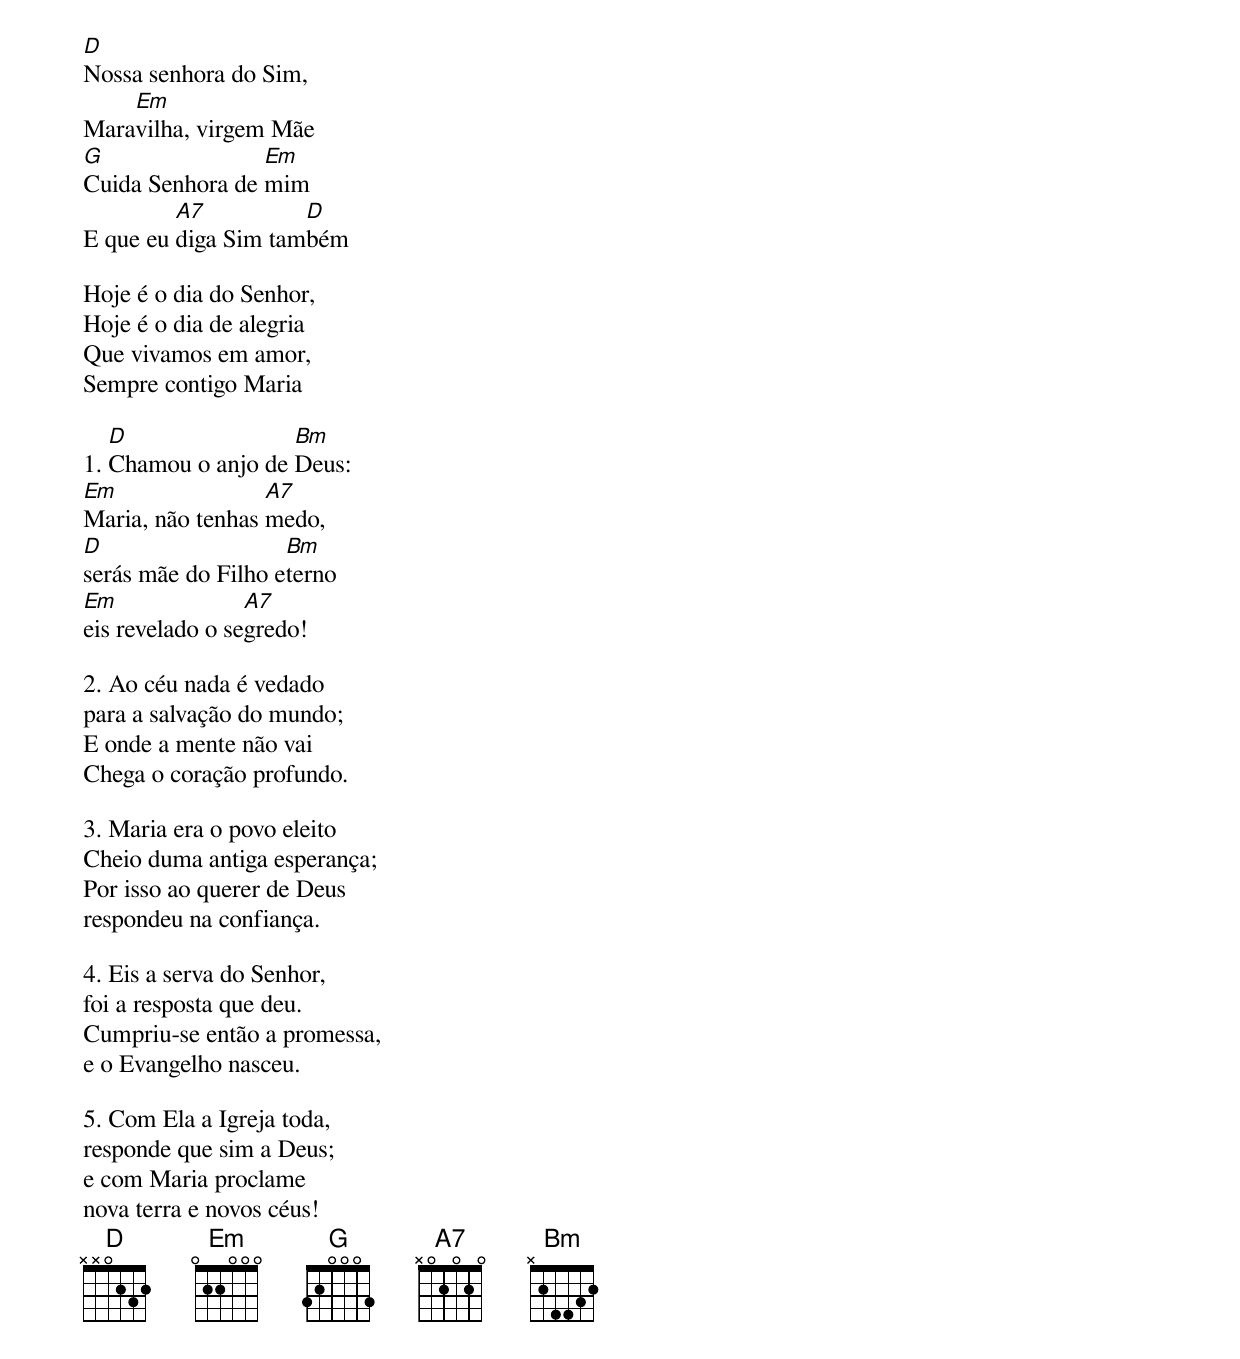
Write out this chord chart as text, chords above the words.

D
Nossa senhora do Sim,
    Em
Maravilha, virgem Mãe
G                Em
Cuida Senhora de mim
         A7          D
E que eu diga Sim também

Hoje é o dia do Senhor,
Hoje é o dia de alegria
Que vivamos em amor,
Sempre contigo Maria

   D                Bm
1. Chamou o anjo de Deus:
Em                A7
Maria, não tenhas medo,
D                   Bm
serás mãe do Filho eterno
Em               A7
eis revelado o segredo!

2. Ao céu nada é vedado
para a salvação do mundo;
E onde a mente não vai
Chega o coração profundo.

3. Maria era o povo eleito
Cheio duma antiga esperança;
Por isso ao querer de Deus
respondeu na confiança.

4. Eis a serva do Senhor,
foi a resposta que deu.
Cumpriu-se então a promessa,
e o Evangelho nasceu.

5. Com Ela a Igreja toda,
responde que sim a Deus;
e com Maria proclame
nova terra e novos céus!
